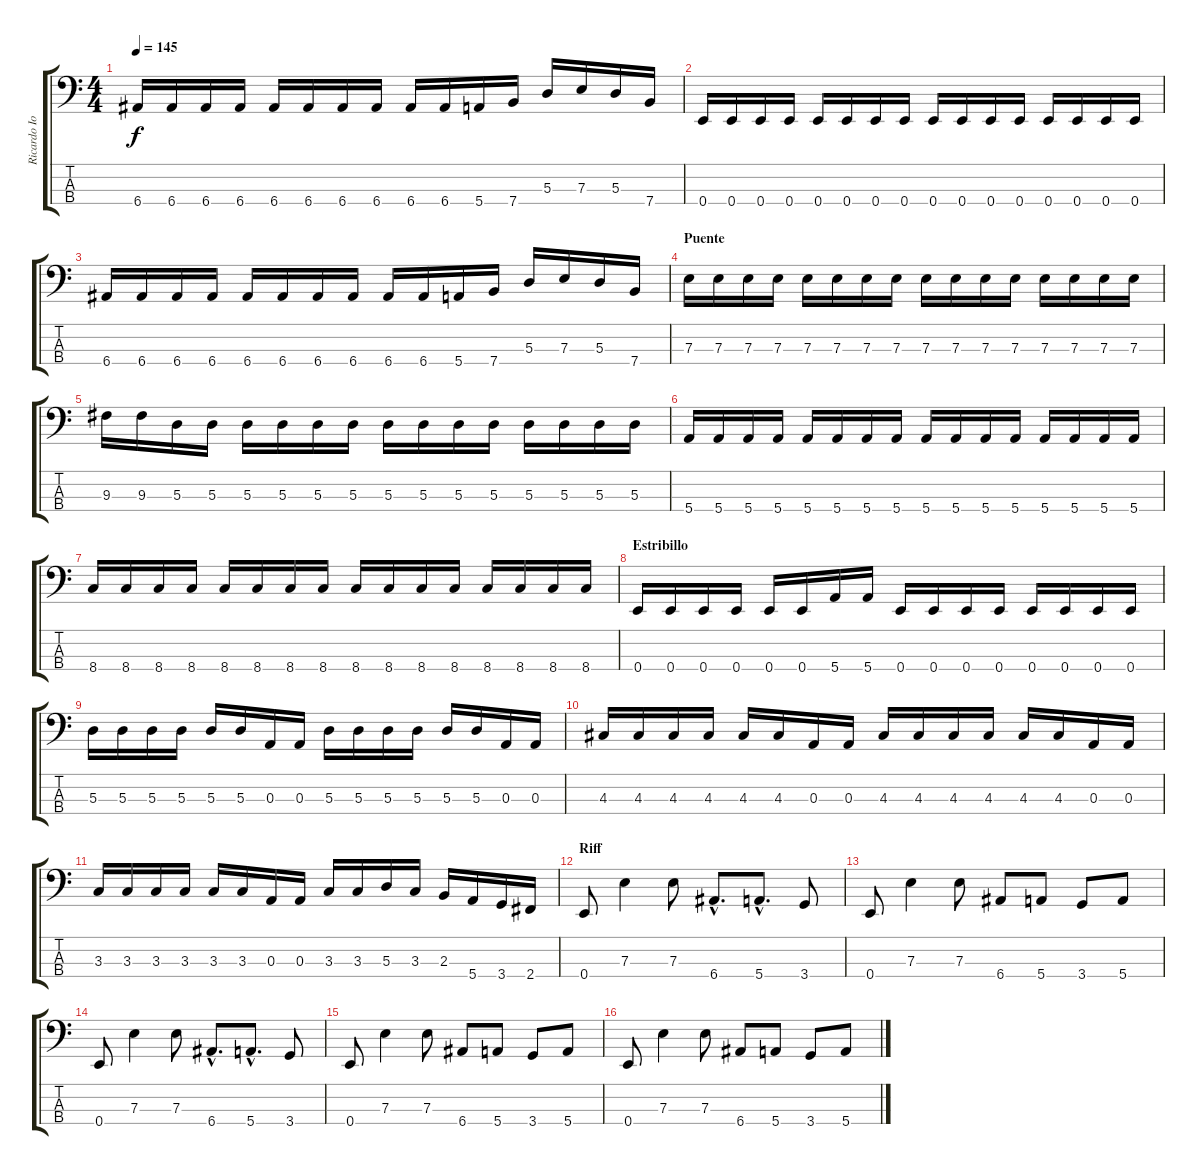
\track ("Ricardo Iorio (bajo)" "Ricardo Io") {instrument electricbassfinger}
\staff {score tabs}
\tuning (G2 D2 A1 E1) {hide}
\ts (4 4)
\tempo 145
\clef f4
\ks c
6.4.16{dy f} 6.4.16 6.4.16 6.4.16 6.4.16 6.4.16 6.4.16 6.4.16 6.4.16 6.4.16 5.4.16 7.4.16 5.3.16 7.3.16 5.3.16 7.4.16 |
0.4.16 0.4.16 0.4.16 0.4.16 0.4.16 0.4.16 0.4.16 0.4.16 0.4.16 0.4.16 0.4.16 0.4.16 0.4.16 0.4.16 0.4.16 0.4.16 |
6.4.16 6.4.16 6.4.16 6.4.16 6.4.16 6.4.16 6.4.16 6.4.16 6.4.16 6.4.16 5.4.16 7.4.16 5.3.16 7.3.16 5.3.16 7.4.16 |
\section ("" "Puente")
7.3.16 7.3.16 7.3.16 7.3.16 7.3.16 7.3.16 7.3.16 7.3.16 7.3.16 7.3.16 7.3.16 7.3.16 7.3.16 7.3.16 7.3.16 7.3.16 |
9.3.16 9.3.16 5.3.16 5.3.16 5.3.16 5.3.16 5.3.16 5.3.16 5.3.16 5.3.16 5.3.16 5.3.16 5.3.16 5.3.16 5.3.16 5.3.16 |
5.4.16 5.4.16 5.4.16 5.4.16 5.4.16 5.4.16 5.4.16 5.4.16 5.4.16 5.4.16 5.4.16 5.4.16 5.4.16 5.4.16 5.4.16 5.4.16 |
8.4.16 8.4.16 8.4.16 8.4.16 8.4.16 8.4.16 8.4.16 8.4.16 8.4.16 8.4.16 8.4.16 8.4.16 8.4.16 8.4.16 8.4.16 8.4.16 |
\section ("" "Estribillo")
0.4.16 0.4.16 0.4.16 0.4.16 0.4.16 0.4.16 5.4.16 5.4.16 0.4.16 0.4.16 0.4.16 0.4.16 0.4.16 0.4.16 0.4.16 0.4.16 |
5.3.16 5.3.16 5.3.16 5.3.16 5.3.16 5.3.16 0.3.16 0.3.16 5.3.16 5.3.16 5.3.16 5.3.16 5.3.16 5.3.16 0.3.16 0.3.16 |
4.3.16 4.3.16 4.3.16 4.3.16 4.3.16 4.3.16 0.3.16 0.3.16 4.3.16 4.3.16 4.3.16 4.3.16 4.3.16 4.3.16 0.3.16 0.3.16 |
3.3.16 3.3.16 3.3.16 3.3.16 3.3.16 3.3.16 0.3.16 0.3.16 3.3.16 3.3.16 5.3.16 3.3.16 2.3.16 5.4.16 3.4.16 2.4.16 |
\section ("" "Riff")
0.4.8 7.3.4 7.3.8 6.4{hac}.8{d} 5.4{hac}.8{d} 3.4.8 |
0.4.8 7.3.4 7.3.8 6.4.8 5.4.8 3.4.8 5.4.8 |
0.4.8 7.3.4 7.3.8 6.4{hac}.8{d} 5.4{hac}.8{d} 3.4.8 |
0.4.8 7.3.4 7.3.8 6.4.8 5.4.8 3.4.8 5.4.8 |
0.4.8 7.3.4 7.3.8 6.4.8 5.4.8 3.4.8 5.4.8
